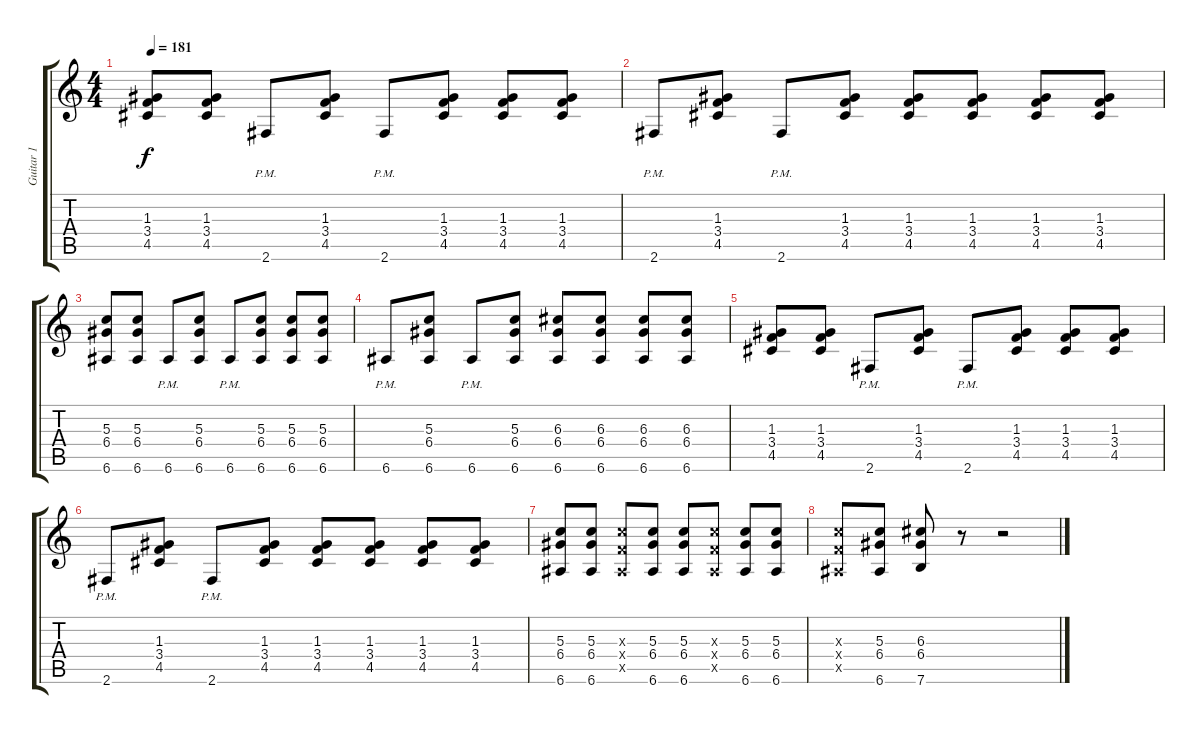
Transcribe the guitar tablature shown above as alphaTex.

\track ("Guitar 1" "Guitar 1") {instrument overdrivenguitar}
\staff {score tabs}
\tuning (E4 B3 G3 D3 A2 E2) {hide}
\ts (4 4)
\tempo 181
\clef g2
\ks c
(1.3 3.4 4.5).8{dy f} (1.3 3.4 4.5).8 2.6{pm}.8 (1.3 3.4 4.5).8 2.6{pm}.8 (1.3 3.4 4.5).8 (1.3 3.4 4.5).8 (1.3 3.4 4.5).8 |
2.6{pm}.8 (1.3 3.4 4.5).8 2.6{pm}.8 (1.3 3.4 4.5).8 (1.3 3.4 4.5).8 (1.3 3.4 4.5).8 (1.3 3.4 4.5).8 (1.3 3.4 4.5).8 |
(5.3 6.4 6.6).8 (5.3 6.4 6.6).8 6.6{pm}.8 (5.3 6.4 6.6).8 6.6{pm}.8 (5.3 6.4 6.6).8 (5.3 6.4 6.6).8 (5.3 6.4 6.6).8 |
6.6{pm}.8 (5.3 6.4 6.6).8 6.6{pm}.8 (5.3 6.4 6.6).8 (6.3 6.4 6.6).8 (6.3 6.4 6.6).8 (6.3 6.4 6.6).8 (6.3 6.4 6.6).8 |
(1.3 3.4 4.5).8 (1.3 3.4 4.5).8 2.6{pm}.8 (1.3 3.4 4.5).8 2.6{pm}.8 (1.3 3.4 4.5).8 (1.3 3.4 4.5).8 (1.3 3.4 4.5).8 |
2.6{pm}.8 (1.3 3.4 4.5).8 2.6{pm}.8 (1.3 3.4 4.5).8 (1.3 3.4 4.5).8 (1.3 3.4 4.5).8 (1.3 3.4 4.5).8 (1.3 3.4 4.5).8 |
(5.3 6.4 6.6).8 (5.3 6.4 6.6).8 (5.3{x} 3.4{x} 1.5{x}).8 (5.3 6.4 6.6).8 (5.3 6.4 6.6).8 (5.3{x} 3.4{x} 1.5{x}).8 (5.3 6.4 6.6).8 (5.3 6.4 6.6).8 |
(5.3{x} 3.4{x} 1.5{x}).8 (5.3 6.4 6.6).8 (6.3 6.4 7.6).8 r.8 r.2
